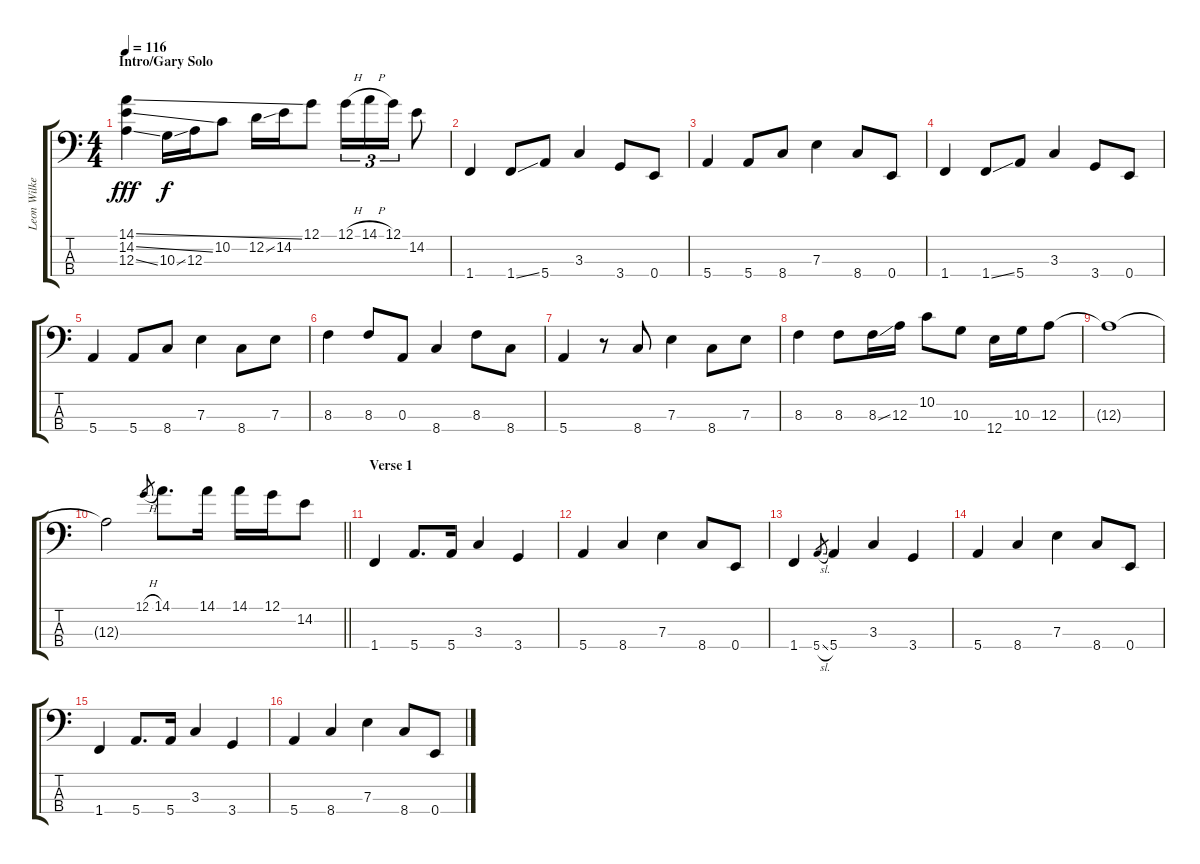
\track ("Leon Wilkeson - Bass Guitar" "Leon Wilke") {instrument electricbasspick}
\staff {score tabs}
\tuning (G2 D2 A1 E1) {hide}
\ts (4 4)
\section ("" "Intro/Gary Solo")
\tempo 116
\clef f4
\ks c
(14.1{ss} 14.2{ss} 12.3{ss}).4{dy fff instrument electricbasspick} 10.3{ss}.16{dy f} 12.3.16 10.2.8 12.2{ss}.16 14.2.16 12.1.8 12.1{h}.16{tu (3 2)} 14.1{h}.16{tu (3 2)} 12.1.16{tu (3 2)} 14.2.8 |
1.4.4 1.4{ss}.8 5.4.8 3.3.4 3.4.8 0.4.8 |
5.4.4 5.4.8 8.4.8 7.3.4 8.4.8 0.4.8 |
1.4.4 1.4{ss}.8 5.4.8 3.3.4 3.4.8 0.4.8 |
5.4.4 5.4.8 8.4.8 7.3.4 8.4.8 7.3.8 |
8.3.4 8.3.8 0.3.8 8.4.4 8.3.8 8.4.8 |
5.4.4 r.8 8.4.8 7.3.4 8.4.8 7.3.8 |
8.3.4 8.3.8 8.3{ss}.16 12.3.16 10.2.8 10.3.8 12.4.16 10.3.16 12.3.8 |
12.3{t}.1 |
\barLineRight lightlight
12.3{t}.2 12.1{h}.8{gr} 14.1.8{d} 14.1.16 14.1.16 12.1.16 14.2.8 |
\section ("" "Verse 1")
1.4.4 5.4.8{d} 5.4.16 3.3.4 3.4.4 |
5.4.4 8.4.4 7.3.4 8.4.8 0.4.8 |
1.4.4 5.4{sl}.8{gr} 5.4.4 3.3.4 3.4.4 |
5.4.4 8.4.4 7.3.4 8.4.8 0.4.8 |
1.4.4 5.4.8{d} 5.4.16 3.3.4 3.4.4 |
5.4.4 8.4.4 7.3.4 8.4.8 0.4.8
